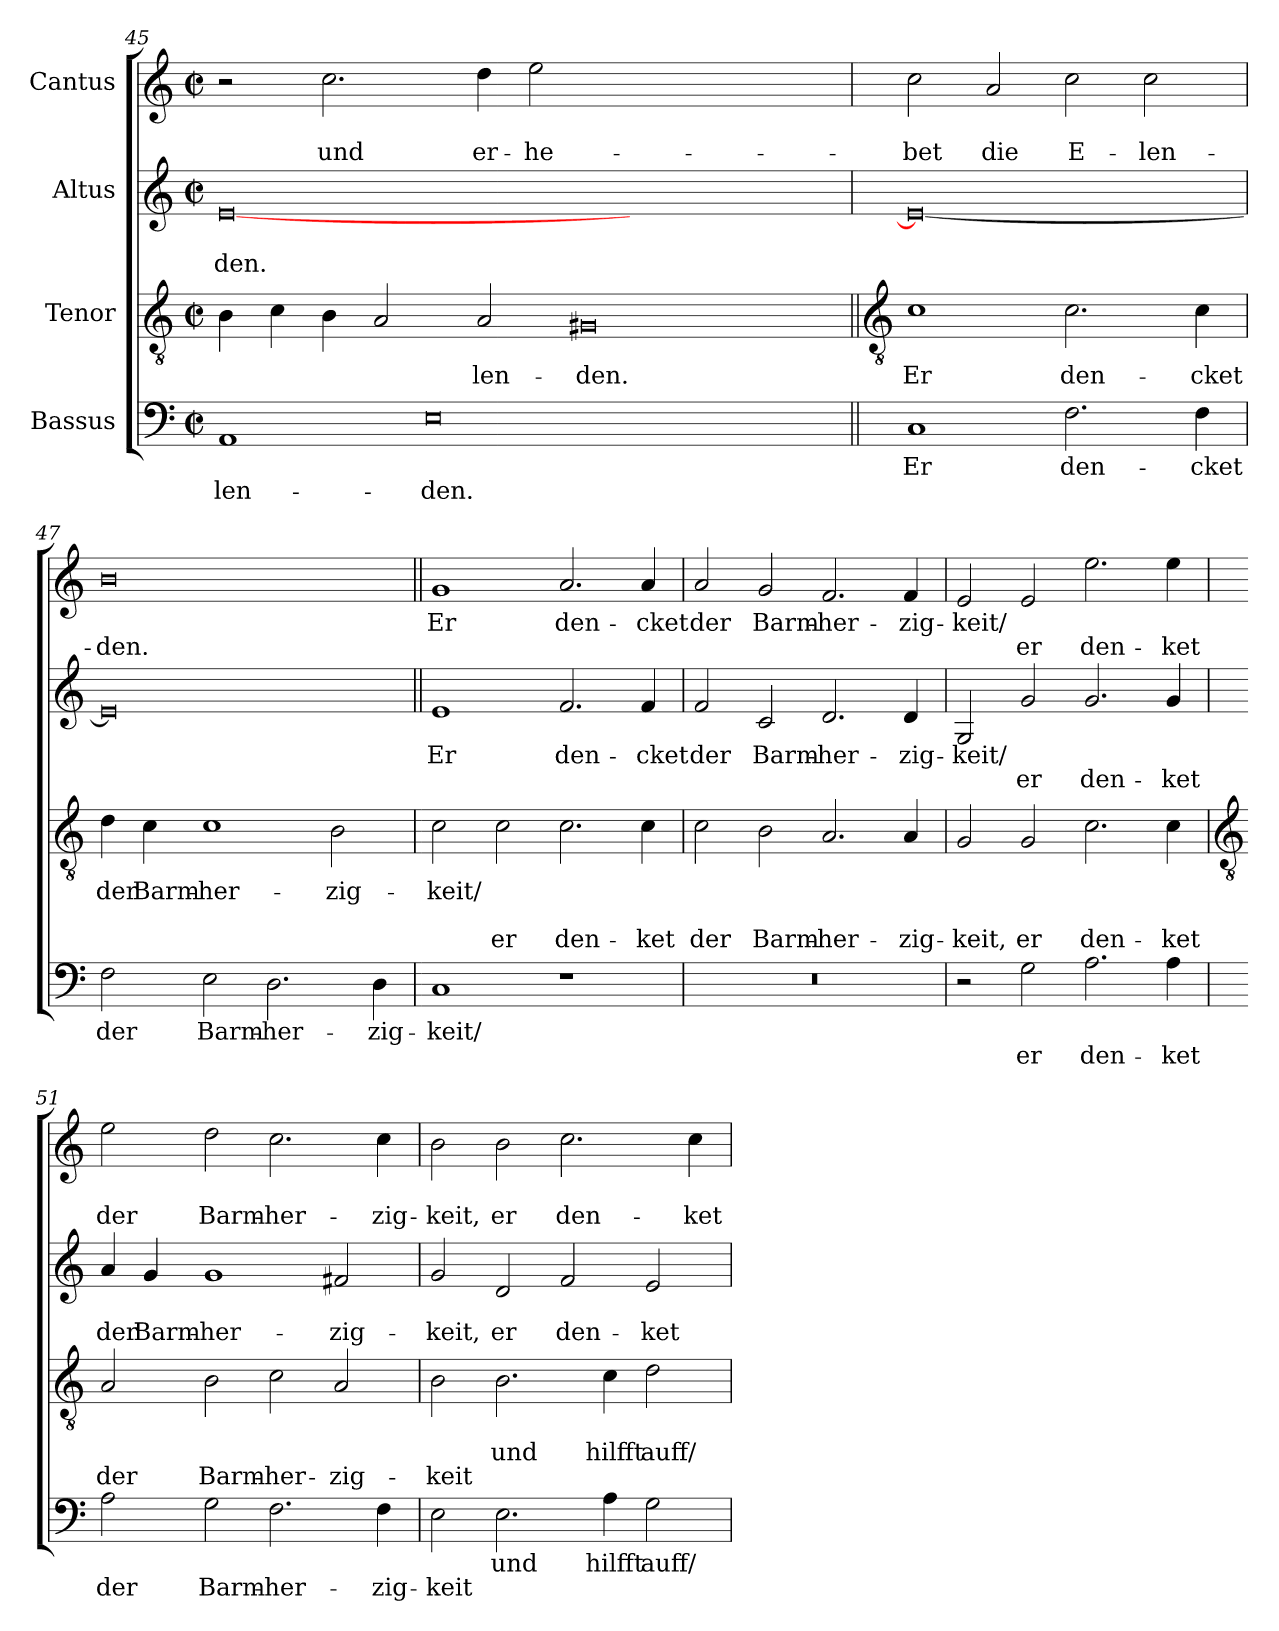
**kern	**text	**text	**kern	**text	**text	**text	**kern	**text	**text	**kern	**text	**text
*part4	*part4	*part4	*part3	*part3	*part3	*part3	*part2	*part2	*part2	*part1	*part1	*part1
*staff4	*staff4	*staff4	*staff3	*staff3	*staff3	*staff3	*staff2	*staff2	*staff2	*staff1	*staff1	*staff1
*I"Bassus	*	*	*I"Tenor	*	*	*	*I"Altus	*	*	*I"Cantus	*	*
*clefF4	*	*	*clefGv2	*	*	*	*clefG2	*	*	*clefG2	*	*
*k[]	*	*	*k[]	*	*	*	*k[]	*	*	*k[]	*	*
*C:	*	*	*C:	*	*	*	*C:	*	*	*C:	*	*
*M4/2	*	*	*M4/2	*	*	*	*M4/2	*	*	*M4/2	*	*
*met(c|)	*	*	*met(c|)	*	*	*	*met(c|)	*	*	*met(c|)	*	*
=45A	=45A	=45A	=45A	=45A	=45A	=45A	=45A	=45A	=45A	=45A	=45A	=45A
!	!	!LO:LY:b	!	!	!	!	!	!	!LO:LY:b	!	!	!
1AA	.	-len-	4B	.	.	.	[0e	.	-den.	2r	.	.
.	.	.	4c	.	.	.	.	.	.	.	.	.
!	!	!	!	!	!	!	!	!	!	!	!	!LO:LY:b
.	.	.	4B	.	.	.	.	.	.	2.cc	.	und
.	.	.	2A	.	.	.	.	.	.	.	.	.
!	!	!LO:LY:b	!	!	!	!	!	!	!	!	!	!
0E	.	-den.	.	.	.	.	.	.	.	.	.	.
!	!	!	!	!LO:LY:b	!	!	!	!	!	!	!	!LO:LY:b
.	.	.	2A	-len-	.	.	.	.	.	4dd	.	er-
!	!	!	!	!	!	!	!	!	!	!	!	!LO:LY:b
.	.	.	.	.	.	.	.	.	.	2ee	.	-he-
!	!	!	!	!LO:LY:b	!	!	!	!	!	!	!	!
.	.	.	0G#X	-den.	.	.	.	.	.	.	.	.
.	.	.	.	.	.	.	1..ryy	.	.	1..ryy	.	.
2.ryy	.	.	.	.	.	.	.	.	.	.	.	.
!!LO:LB:g=z
=46A||	=46A	=46A	=46A||	=46A	=46A	=46A	=46A	=46A	=46A	=46A	=46A	=46A
*	*	*	*clefGv2	*	*	*	*	*	*	*	*	*
!	!LO:LY:b	!	!	!LO:LY:b	!	!	!	!	!	!	!	!LO:LY:b
1C	Er	.	1c	Er	.	.	0e_	.	.	2cc	.	-bet
!	!	!	!	!	!	!	!	!	!	!	!	!LO:LY:b
.	.	.	.	.	.	.	.	.	.	2a	.	die
!	!LO:LY:b	!	!	!LO:LY:b	!	!	!	!	!	!	!	!LO:LY:b
2.F	den-	.	2.c	den-	.	.	.	.	.	2cc	.	E-
!	!	!	!	!	!	!	!	!	!	!	!	!LO:LY:b
.	.	.	.	.	.	.	.	.	.	2cc	.	-len-
!	!LO:LY:b	!	!	!LO:LY:b	!	!	!	!	!	!	!	!
4F	-cket	.	4c	-cket	.	.	.	.	.	.	.	.
=47A	=47A	=47A	=47A	=47A	=47A	=47A	=47A	=47A	=47A	=47A	=47A	=47A
!	!LO:LY:b	!	!	!LO:LY:b	!	!	!	!	!	!	!	!LO:LY:b
2F	der	.	4d	der	.	.	0e]	.	.	0b	.	-den.
!	!	!	!	!LO:LY:b	!	!	!	!	!	!	!	!
.	.	.	4c	Barm-	.	.	.	.	.	.	.	.
!	!LO:LY:b	!	!	!LO:LY:b	!	!	!	!	!	!	!	!
2E	Barm-	.	1c	-her-	.	.	.	.	.	.	.	.
!	!LO:LY:b	!	!	!	!	!	!	!	!	!	!	!
2.D	-her-	.	.	.	.	.	.	.	.	.	.	.
!	!	!	!	!LO:LY:b	!	!	!	!	!	!	!	!
.	.	.	2B	-zig-	.	.	.	.	.	.	.	.
!	!LO:LY:b	!	!	!	!	!	!	!	!	!	!	!
4D	-zig-	.	.	.	.	.	.	.	.	.	.	.
!!LO:LB:g=z
=48	=48||	=48||	=48	=48||	=48||	=48||	=48||	=48||	=48||	=48||	=48||	=48||
!	!LO:LY:b	!	!	!LO:LY:b	!	!	!	!LO:LY:b	!	!	!LO:LY:b	!
1C	-keit/	.	2c	-keit/	.	.	1e	Er	.	1g	Er	.
!	!	!	!	!	!	!LO:LY:b	!	!	!	!	!	!
.	.	.	2c	.	.	er	.	.	.	.	.	.
!	!	!	!	!	!	!LO:LY:b	!	!LO:LY:b	!	!	!LO:LY:b	!
1r	.	.	2.c	.	.	den-	2.f	den-	.	2.a	den-	.
!	!	!	!	!	!	!LO:LY:b	!	!LO:LY:b	!	!	!LO:LY:b	!
.	.	.	4c	.	.	-ket	4f	-cket	.	4a	-cket	.
=49	=49	=49	=49	=49	=49	=49	=49	=49	=49	=49	=49	=49
!	!	!	!	!	!	!LO:LY:b	!	!LO:LY:b	!	!	!LO:LY:b	!
0r	.	.	2c	.	.	der	2f	der	.	2a	der	.
!	!	!	!	!	!	!LO:LY:b	!	!LO:LY:b	!	!	!LO:LY:b	!
.	.	.	2B	.	.	Barm-	2c	Barm-	.	2g	Barm-	.
!	!	!	!	!	!	!LO:LY:b	!	!LO:LY:b	!	!	!LO:LY:b	!
.	.	.	2.A	.	.	-her-	2.d	-her-	.	2.f	-her-	.
!	!	!	!	!	!	!LO:LY:b	!	!LO:LY:b	!	!	!LO:LY:b	!
.	.	.	4A	.	.	-zig-	4d	-zig-	.	4f	-zig-	.
=50	=50	=50	=50	=50	=50	=50	=50	=50	=50	=50	=50	=50
!	!	!	!	!	!	!LO:LY:b	!	!LO:LY:b	!	!	!LO:LY:b	!
2r	.	.	2G	.	.	-keit,	2G	-keit/	.	2e	-keit/	.
!	!	!LO:LY:b	!	!	!	!LO:LY:b	!	!	!LO:LY:b	!	!	!LO:LY:b
2G	.	er	2G	.	.	er	2g	.	er	2e	.	er
!	!	!LO:LY:b	!	!	!	!LO:LY:b	!	!	!LO:LY:b	!	!	!LO:LY:b
2.A	.	den-	2.c	.	.	den-	2.g	.	den-	2.ee	.	den-
!	!	!LO:LY:b	!	!	!	!LO:LY:b	!	!	!LO:LY:b	!	!	!LO:LY:b
4A	.	-ket	4c	.	.	-ket	4g	.	-ket	4ee	.	-ket
!!LO:LB:g=z
=51	=51	=51	=51	=51	=51	=51	=51	=51	=51	=51	=51	=51
*	*	*	*clefGv2	*	*	*	*	*	*	*	*	*
!	!	!LO:LY:b	!	!	!	!LO:LY:b	!	!	!LO:LY:b	!	!	!LO:LY:b
2A	.	der	2A	.	.	der	4a	.	der	2ee	.	der
!	!	!	!	!	!	!	!	!	!LO:LY:b	!	!	!
.	.	.	.	.	.	.	4g	.	Barm-	.	.	.
!	!	!LO:LY:b	!	!	!	!LO:LY:b	!	!	!LO:LY:b	!	!	!LO:LY:b
2G	.	Barm-	2B	.	.	Barm-	1g	.	-her-	2dd	.	Barm-
!	!	!LO:LY:b	!	!	!	!LO:LY:b	!	!	!	!	!	!LO:LY:b
2.F	.	-her-	2c	.	.	-her-	.	.	.	2.cc	.	-her-
!	!	!	!	!	!	!LO:LY:b	!	!	!LO:LY:b	!	!	!
.	.	.	2A	.	.	-zig-	2f#X	.	-zig-	.	.	.
!	!	!LO:LY:b	!	!	!	!	!	!	!	!	!	!LO:LY:b
4F	.	-zig-	.	.	.	.	.	.	.	4cc	.	-zig-
=52	=52	=52	=52	=52	=52	=52	=52	=52	=52	=52	=52	=52
!	!	!LO:LY:b	!	!	!	!LO:LY:b	!	!	!LO:LY:b	!	!	!LO:LY:b
2E	.	-keit	2B	.	.	-keit	2g	.	-keit,	2b	.	-keit,
!	!LO:LY:b	!	!	!	!LO:LY:b	!	!	!	!LO:LY:b	!	!	!LO:LY:b
2.E	und	.	2.B	.	und	.	2d	.	er	2b	.	er
!	!	!	!	!	!	!	!	!	!LO:LY:b	!	!	!LO:LY:b
.	.	.	.	.	.	.	2f	.	den-	2.cc	.	den-
!	!LO:LY:b	!	!	!	!LO:LY:b	!	!	!	!	!	!	!
4A	hilfft	.	4c	.	hilfft	.	.	.	.	.	.	.
!	!LO:LY:b	!	!	!	!LO:LY:b	!	!	!	!LO:LY:b	!	!	!
2G	auff/	.	2d	.	auff/	.	2e	.	-ket	.	.	.
!	!	!	!	!	!	!	!	!	!	!	!	!LO:LY:b
.	.	.	.	.	.	.	.	.	.	4cc	.	-ket
=	=	=	=	=	=	=	=	=	=	=	=	=
*-	*-	*-	*-	*-	*-	*-	*-	*-	*-	*-	*-	*-
